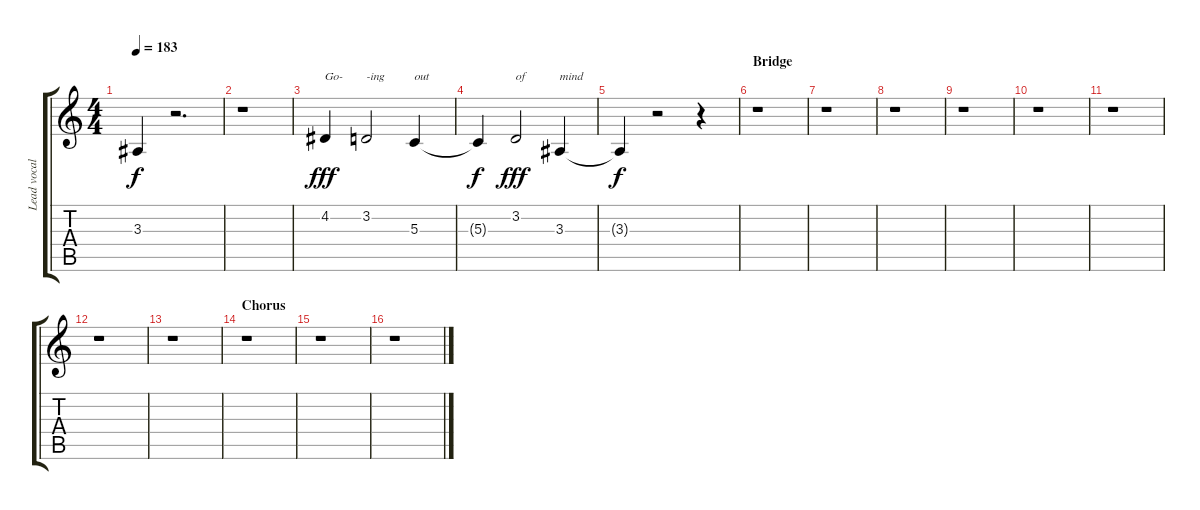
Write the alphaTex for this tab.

\track ("Lead vocals (Moby)" "Lead vocal") {instrument fx5brightness}
\staff {score tabs}
\tuning (E4 B3 G3 D3 A2 E2) {hide}
\ts (4 4)
\tempo 183
\clef g2
\ks c
3.3{t}.4{dy f} r.2{d} |
r.1 |
4.2.4{txt "Go-" dy fff} 3.2.2{txt "-ing"} 5.3.4{txt "out"} |
5.3{t}.4{dy f} 3.2.2{txt "of" dy fff} 3.3.4{txt "mind"} |
3.3{t}.4{dy f} r.2 r.4 |
\section ("" "Bridge")
r.1 |
r.1 |
r.1 |
r.1 |
r.1 |
r.1 |
r.1 |
r.1 |
\section ("" "Chorus")
r.1 |
r.1 |
r.1
